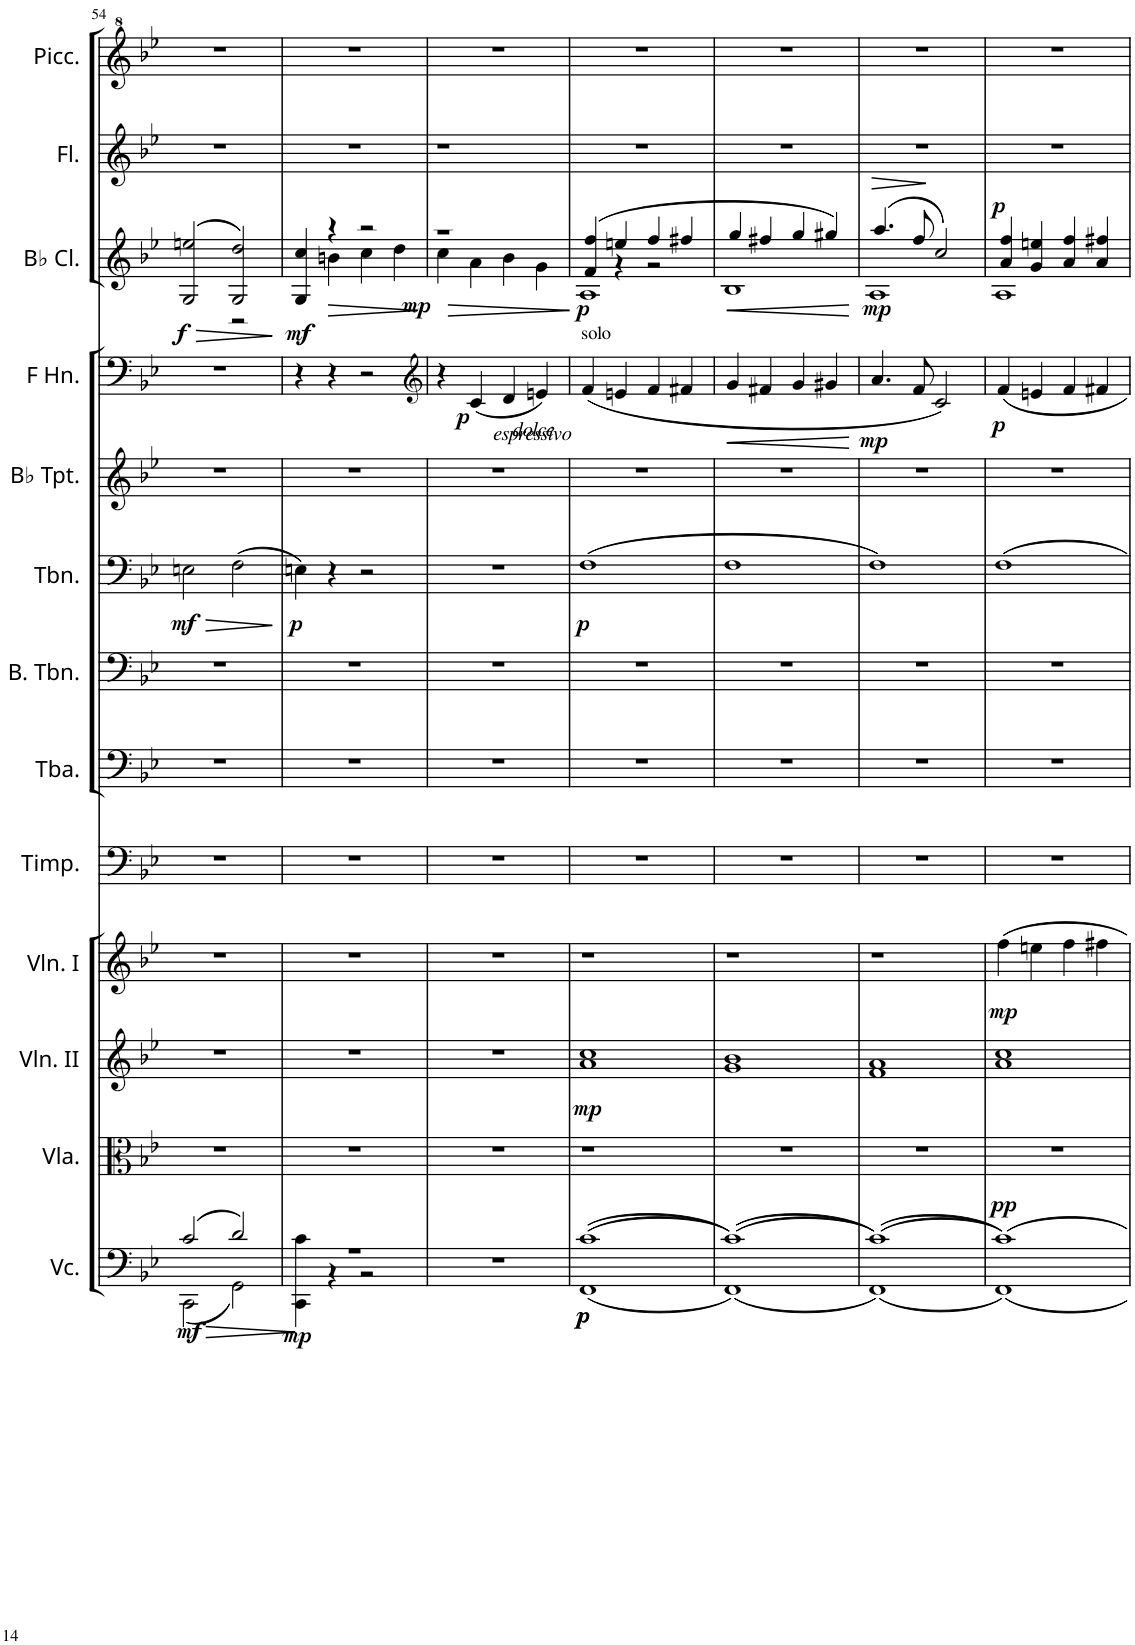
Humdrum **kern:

**kern	**dynam	**kern	**dynam	**kern	**dynam	**kern	**dynam	**kern	**kern	**kern	**kern	**dynam	**kern	**kern	**dynam	**kern	**dynam	**kern	**dynam	**kern	**kern
*part14	*part14	*part13	*part13	*part12	*part12	*part11	*part11	*part10	*part9	*part8	*part7	*part7	*part6	*part5	*part5	*part4	*part4	*part3	*part3	*part2	*part1
*staff14	*staff14	*staff13	*staff13	*staff12	*staff12	*staff11	*staff11	*staff10	*staff9	*staff8	*staff7	*staff7	*staff6	*staff5	*staff5	*staff4	*staff4	*staff3	*staff3	*staff2	*staff1
*I"Violoncello	*	*I"Viola	*	*I"Violin II	*	*I"Violin I	*	*I"Timpani	*I"Tuba	*I"Bass Trombone	*I"Trombone	*	*I"Bb Trumpet	*I"Horn in F	*	*I"Bassoon	*	*I"Bb Clarinet	*	*I"Flute	*I"Piccolo
*I'Vc.	*	*I'Vla.	*	*I'Vln. II	*	*I'Vln. I	*	*I'Timp.	*I'Tba.	*I'B. Tbn.	*I'Tbn.	*	*I'Bb Tpt.	*	*	*I'Bsn.	*	*I'Bb Cl.	*	*I'Fl.	*I'Picc.
!!LO:PB:g=z
*clefF4	*	*clefC3	*	*clefG2	*	*clefG2	*	*clefF4	*clefF4	*clefF4	*clefF4	*	*clefG2	*clefF4	*	*clefF4	*	*clefG2	*	*clefG2	*clefG^2
*	*	*	*	*	*	*	*	*	*	*	*	*	*ITrd1c2	*ITrd4c7	*	*	*	*ITrd1c2	*	*	*ITrd-7c-12
*k[b-e-]	*	*k[b-e-]	*	*k[b-e-]	*	*k[b-e-]	*	*k[b-e-]	*k[b-e-]	*k[b-e-]	*k[b-e-]	*	*k[b-e-]	*k[b-e-]	*	*k[b-e-]	*	*k[b-e-]	*	*k[b-e-]	*k[b-e-]
*M4/4	*	*M4/4	*	*M4/4	*	*M4/4	*	*M4/4	*M4/4	*M4/4	*M4/4	*	*M4/4	*M4/4	*	*M4/4	*	*M4/4	*	*M4/4	*M4/4
=54	=54	=54	=54	=54	=54	=54	=54	=54	=54	=54	=54	=54	=54	=54	=54	=54	=54	=54	=54	=54	=54
*^	*	*	*	*	*	*	*	*	*	*	*	*	*	*	*	*	*	*	*	*	*
!	!	!LO:DY:b	!	!	!	!	!	!	!	!	!	!	!LO:HP:b	!	!	!	!	!LO:HP:b	!	!LO:HP:b	!	!
*	*	*	*	*	*	*	*	*	*	*	*	*	*	*	*	*	*	*	*^	*	*	*
!	!	!	!	!	!	!	!	!	!	!	!	!	!LO:DY:n=1:b	!	!	!	!	!	!	!	!LO:DY:n=1:b	!	!
(2c/	(2CC\	mf	1r	.	1r	.	1r	.	1r	1r	1r	2En\	> mf	1r	1r	.	2En	>	(2G/ 2een/	2ryy	> f	1r	1r
2d/)	2GG\)	.	.	.	.	.	.	.	.	.	.	(2F\	.	.	.	.	(2F	.	2G/ 2dd/)	2r	.	.	.
*v	*v	*	*	*	*	*	*	*	*	*	*	*	*	*	*	*	*	*	*v	*v	*	*	*
.	.	.	.	.	.	.	.	.	.	.	.	]	.	.	.	.	]	.	]	.	.
=55	=55	=55	=55	=55	=55	=55	=55	=55	=55	=55	=55	=55	=55	=55	=55	=55	=55	=55	=55	=55	=55
*^	*	*	*	*	*	*	*	*	*	*	*	*	*	*	*	*	*	*^	*	*	*
!	!	!LO:DY:b	!	!	!	!	!	!	!	!	!	!	!LO:DY:b	!	!	!	!	!LO:DY:b	!	!	!LO:DY:b	!	!
1r	4CC\ 4c\	mp	1r	.	1r	.	1r	.	1r	1r	1r	4En\)	p	1r	4r	.	4En)	p	4G/ 4cc/	4ryy	mf	1r	1r
!	!	!	!	!	!	!	!	!	!	!	!	!	!	!	!	!	!	!	!	!	!LO:HP:b	!	!
.	4r	.	.	.	.	.	.	.	.	.	.	4r	.	.	4r	.	4r	.	4r	4bn\	>	.	.
.	2r	.	.	.	.	.	.	.	.	.	.	2r	.	.	2r	.	2r	.	2r	4cc\	.	.	.
.	.	.	.	.	.	.	.	.	.	.	.	.	.	.	.	.	.	.	.	4dd\	.	.	.
*v	*v	*	*	*	*	*	*	*	*	*	*	*	*	*	*	*	*	*	*v	*v	*	*	*
.	.	.	.	.	.	.	.	.	.	.	.	.	.	.	.	.	.	.	]	.	.
=56	=56	=56	=56	=56	=56	=56	=56	=56	=56	=56	=56	=56	=56	=56	=56	=56	=56	=56	=56	=56	=56
*	*	*	*	*	*	*	*	*	*	*	*	*	*	*clefG2	*	*	*	*	*	*	*
!	!	!	!	!	!	!	!	!	!	!	!	!	!	!	!	!	!	!	!LO:HP:b	!	!
*	*	*	*	*	*	*	*	*	*	*	*	*	*	*	*	*	*	*^	*	*	*
!	!	!	!	!	!	!	!	!	!	!	!	!	!	!	!	!	!	!	!	!LO:DY:n=1:b	!	!
1r	.	1r	.	1r	.	1r	.	1r	1r	1r	1r	.	1r	4r	.	1r	.	1r	4cc\	> mp	1r	1r
!	!	!	!	!	!	!	!	!	!	!	!	!	!	!	!LO:DY:b	!	!	!	!	!	!	!
.	.	.	.	.	.	.	.	.	.	.	.	.	.	(4c/	p	.	.	.	4a\	.	.	.
.	.	.	.	.	.	.	.	.	.	.	.	.	.	4d/	.	.	.	.	4b-\	.	.	.
.	.	.	.	.	.	.	.	.	.	.	.	.	.	4en/)	.	.	.	.	4g\	.	.	.
*	*	*	*	*	*	*	*	*	*	*	*	*	*	*	*	*	*	*v	*v	*	*	*
.	.	.	.	.	.	.	.	.	.	.	.	.	.	.	.	.	.	.	]	.	.
=57	=57	=57	=57	=57	=57	=57	=57	=57	=57	=57	=57	=57	=57	=57	=57	=57	=57	=57	=57	=57	=57
*^	*	*	*	*	*	*	*	*	*	*	*	*	*	*	*	*	*	*^	*	*	*
*	*	*	*	*	*	*	*	*	*	*	*	*	*	*	*	*	*	*	*	*^	*	*	*
!	!	!	!	!	!	!	!	!	!	!	!	!	!	!	!LO:TX:a:t=solo	!	!	!	!	!	!	!	!	!
!	!	!	!	!	!	!	!	!	!	!	!	!	!	!	!LO:TX:b:i:t=dolce	!	!	!	!	!	!	!	!	!
!	!	!	!	!	!	!	!	!	!	!	!	!	!	!	!LO:TX:b:i:t=espressivo	!	!	!	!	!	!	!	!	!
!	!	!LO:DY:b	!	!	!	!	!	!	!	!	!	!	!	!	!	!	!	!	!	!	!	!	!	!
!	!	!LO:DY:n=1:b	!	!	!	!LO:DY:b	!	!	!	!	!	!	!LO:DY:b	!	!	!	!	!LO:DY:b	!	!	!	!LO:DY:b	!	!
((1c	(1FF	p p	1r	.	1a 1cc	mp	1r	.	1r	1r	1r	(1F	p	1r	(4f/	.	(1FF	p	(4f/ 4ff/	4ryy	1A	p	1r	1r
.	.	.	.	.	.	.	.	.	.	.	.	.	.	.	4en/	.	.	.	4een/	4r	.	.	.	.
.	.	.	.	.	.	.	.	.	.	.	.	.	.	.	4f/	.	.	.	4ff/	2r	.	.	.	.
.	.	.	.	.	.	.	.	.	.	.	.	.	.	.	4f#X/	.	.	.	4ff#X/	.	.	.	.	.
*	*	*	*	*	*	*	*	*	*	*	*	*	*	*	*	*	*	*	*v	*v	*v	*	*	*
=58	=58	=58	=58	=58	=58	=58	=58	=58	=58	=58	=58	=58	=58	=58	=58	=58	=58	=58	=58	=58	=58	=58
!	!	!	!	!	!	!	!	!	!	!	!	!	!	!	!	!LO:HP:b	!	!	!	!LO:HP:b	!	!
*	*	*	*	*	*	*	*	*	*	*	*	*	*	*	*	*	*	*	*^	*	*	*
((1c))	(1FF)	.	1r	.	1g 1b-	.	1r	.	1r	1r	1r	1F	.	1r	4g/	<	1FF	.	4gg/	1B-	<	1r	1r
.	.	.	.	.	.	.	.	.	.	.	.	.	.	.	4f#X/	.	.	.	4ff#X/	.	.	.	.
.	.	.	.	.	.	.	.	.	.	.	.	.	.	.	4g/	.	.	.	4gg/	.	.	.	.
.	.	.	.	.	.	.	.	.	.	.	.	.	.	.	4g#X/	.	.	.	4gg#X/)	.	.	.	.
*v	*v	*	*	*	*	*	*	*	*	*	*	*	*	*	*	*	*	*	*v	*v	*	*	*
.	.	.	.	.	.	.	.	.	.	.	.	.	.	.	[	.	.	.	[	.	.
=59	=59	=59	=59	=59	=59	=59	=59	=59	=59	=59	=59	=59	=59	=59	=59	=59	=59	=59	=59	=59	=59
*^	*	*	*	*	*	*	*	*	*	*	*	*	*	*	*	*	*	*	*	*	*
!	!	!	!	!	!	!	!	!	!	!	!	!	!	!	!	!LO:DY:b	!	!	!	!LO:HP:b	!	!
*	*	*	*	*	*	*	*	*	*	*	*	*	*	*	*	*	*	*	*^	*	*	*
!	!	!	!	!	!	!	!	!	!	!	!	!	!	!	!	!	!	!	!	!	!LO:DY:n=1:b	!	!
((1c))	(1FF)	.	1r	.	1f 1a	.	1r	.	1r	1r	1r	1F)	.	1r	4.a/	mp	1FF)	.	(4.aa/	1A	> mp	1r	1r
.	.	.	.	.	.	.	.	.	.	.	.	.	.	.	8f/	.	.	.	8ff/	.	.	.	.
.	.	.	.	.	.	.	.	.	.	.	.	.	.	.	2c/)	.	.	.	2cc/)	.	]	.	.
=60	=60	=60	=60	=60	=60	=60	=60	=60	=60	=60	=60	=60	=60	=60	=60	=60	=60	=60	=60	=60	=60	=60	=60
!	!	!	!	!LO:DY:b	!	!	!	!LO:DY:b	!	!	!	!	!	!	!	!LO:DY:b	!	!LO:DY:b	!	!	!LO:DY:a	!	!
1c))	1FF)	.	1r	pp	1a 1cc	.	4ff\	mp	1r	1r	1r	1F	.	1r	4f/	p	1FF	p	4a/ 4ff/	1A	p	1r	1r
.	.	.	.	.	.	.	4een\	.	.	.	.	.	.	.	4en/	.	.	.	4g/ 4een/	.	.	.	.
.	.	.	.	.	.	.	4ff\	.	.	.	.	.	.	.	4f/	.	.	.	4a/ 4ff/	.	.	.	.
.	.	.	.	.	.	.	4ff#X\	.	.	.	.	.	.	.	4f#X/	.	.	.	4a/ 4ff#X/	.	.	.	.
*v	*v	*	*	*	*	*	*	*	*	*	*	*	*	*	*	*	*	*	*v	*v	*	*	*
=	=	=	=	=	=	=	=	=	=	=	=	=	=	=	=	=	=	=	=	=	=
*-	*-	*-	*-	*-	*-	*-	*-	*-	*-	*-	*-	*-	*-	*-	*-	*-	*-	*-	*-	*-	*-
